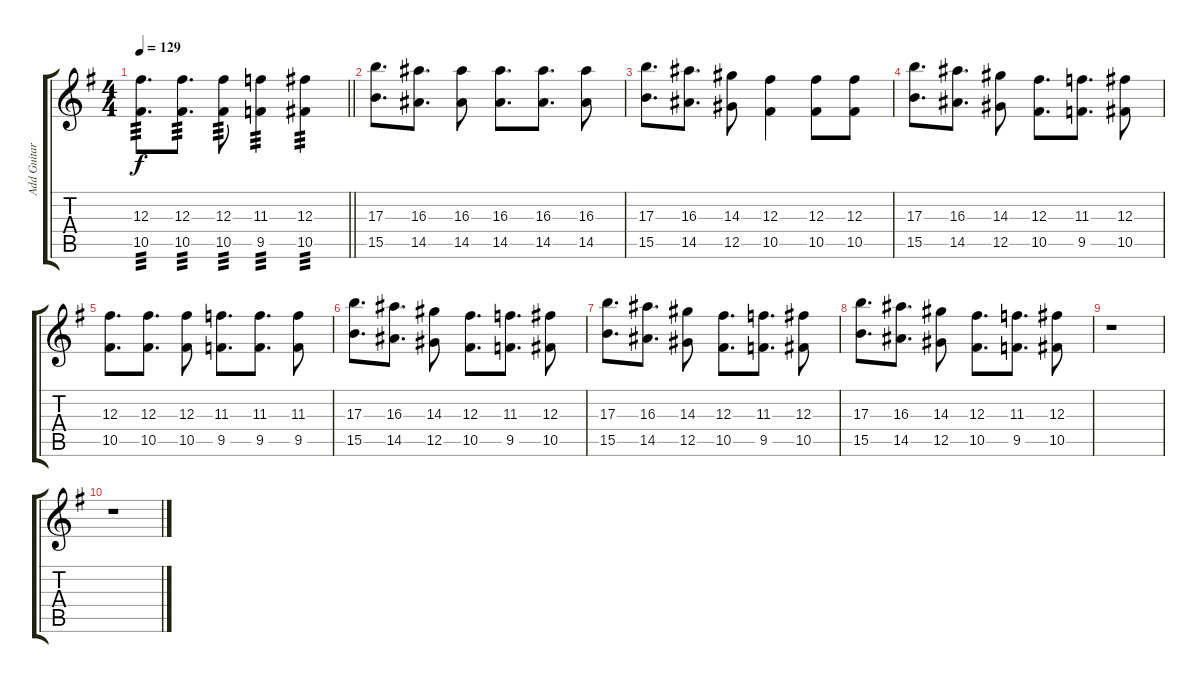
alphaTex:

\track ("Add Guitar (Neil Boshart)" "Add Guitar") {instrument overdrivenguitar}
\staff {score tabs}
\tuning (Eb4 Bb3 Gb3 Db3 Ab2 Db2) {hide}
\ts (4 4)
\tempo 129
\clef g2
\barLineRight lightlight
\ks g
(12.3 10.5).8{d tp 3 dy f} (12.3 10.5).8{d tp 3} (12.3 10.5).8{tp 3} (11.3 9.5).4{tp 3} (12.3 10.5).4{tp 3} |
(17.3 15.5).8{d} (16.3 14.5).8{d} (16.3 14.5).8 (16.3 14.5).8{d} (16.3 14.5).8{d} (16.3 14.5).8 |
(17.3 15.5).8{d} (16.3 14.5).8{d} (14.3 12.5).8 (12.3 10.5).4 (12.3 10.5).8 (12.3 10.5).8 |
(17.3 15.5).8{d} (16.3 14.5).8{d} (14.3 12.5).8 (12.3 10.5).8{d} (11.3 9.5).8{d} (12.3 10.5).8 |
(12.3 10.5).8{d} (12.3 10.5).8{d} (12.3 10.5).8 (11.3 9.5).8{d} (11.3 9.5).8{d} (11.3 9.5).8 |
(17.3 15.5).8{d} (16.3 14.5).8{d} (14.3 12.5).8 (12.3 10.5).8{d} (11.3 9.5).8{d} (12.3 10.5).8 |
(17.3 15.5).8{d} (16.3 14.5).8{d} (14.3 12.5).8 (12.3 10.5).8{d} (11.3 9.5).8{d} (12.3 10.5).8 |
(17.3 15.5).8{d} (16.3 14.5).8{d} (14.3 12.5).8 (12.3 10.5).8{d} (11.3 9.5).8{d} (12.3 10.5).8 |
r.1 |
r.1
